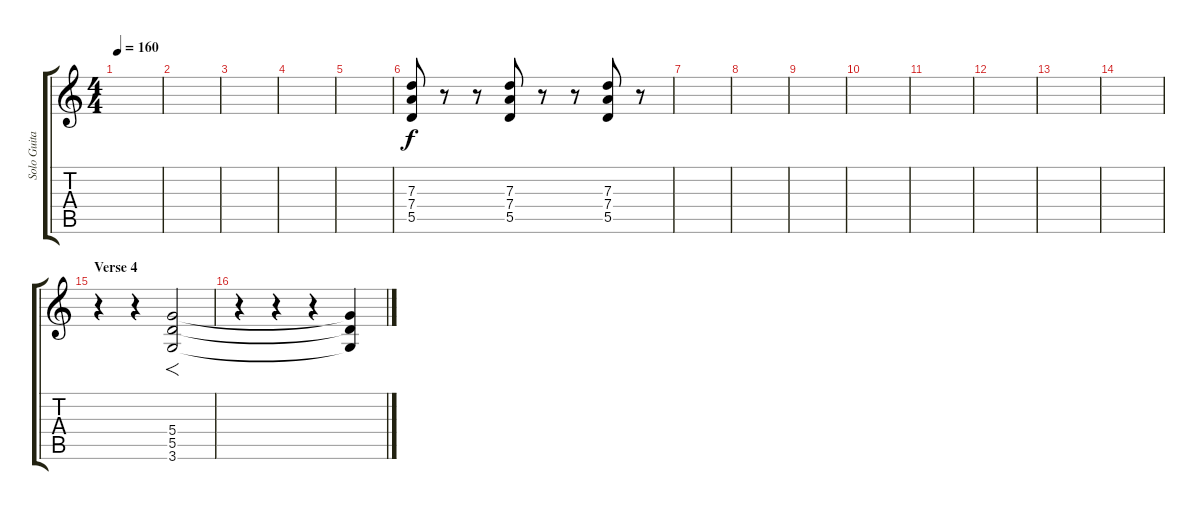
\track ("Solo Guitar" "Solo Guita") {instrument electricguitarclean}
\staff {score tabs}
\tuning (E4 B3 G3 D3 A2 E2) {hide}
\ts (4 4)
\tempo 160
\clef g2
\ks c
|
|
|
|
|
(7.3 7.4 5.5).8{volume 16 instrument distortionguitar} r.8 r.8 (7.3 7.4 5.5).8 r.8 r.8 (7.3 7.4 5.5).8 r.8 |
|
|
|
|
|
|
|
|
\section ("" "Verse 4")
r.4{volume 16 instrument overdrivenguitar} r.4 (5.4 5.5 3.6).2{f} |
r.4 r.4 r.4 (5.4{t} 5.5{t} 3.6{t}).4
